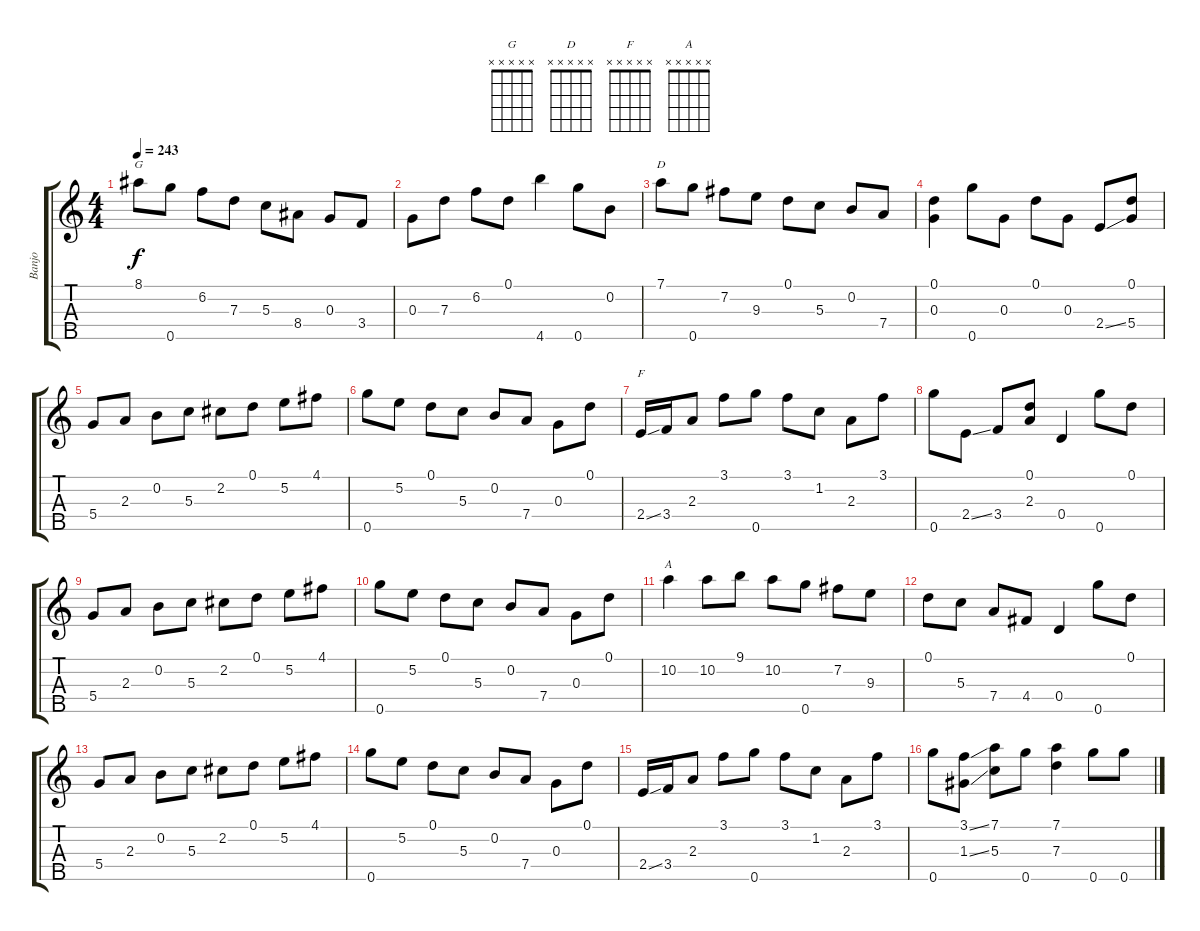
\track ("Banjo" "Banjo") {instrument banjo}
\staff {score tabs}
\tuning (D4 B3 G3 D3 G4) {hide}
\displaytranspose 12
\chord ("G" x x x x x) {firstfret 0}
\chord ("D" x x x x x) {firstfret 0}
\chord ("F" x x x x x) {firstfret 0}
\chord ("A" x x x x x) {firstfret 0}
\ts (4 4)
\tempo 243
\clef g2
\ks c
8.1.8{ch "G" dy f} 0.5.8 6.2.8 7.3.8 5.3.8 8.4.8 0.3.8 3.4.8 |
0.3.8 7.3.8 6.2.8 0.1.8 4.5.4 0.5.8 0.2.8 |
7.1.8{ch "D"} 0.5.8 7.2.8 9.3.8 0.1.8 5.3.8 0.2.8 7.4.8 |
(0.1 0.3).4 0.5.8 0.3.8 0.1.8 0.3.8 2.4{ss}.8 (0.1 5.4).8 |
5.4.8 2.3.8 0.2.8 5.3.8 2.2.8 0.1.8 5.2.8 4.1.8 |
0.5.8 5.2.8 0.1.8 5.3.8 0.2.8 7.4.8 0.3.8 0.1.8 |
2.4{ss}.16{ch "F"} 3.4.16 2.3.8 3.1.8 0.5.8 3.1.8 1.2.8 2.3.8 3.1.8 |
0.5.8 2.4{ss}.8 3.4.8 (0.1 2.3).8 0.4.4 0.5.8 0.1.8 |
5.4.8 2.3.8 0.2.8 5.3.8 2.2.8 0.1.8 5.2.8 4.1.8 |
0.5.8 5.2.8 0.1.8 5.3.8 0.2.8 7.4.8 0.3.8 0.1.8 |
10.2.4{ch "A"} 10.2.8 9.1.8 10.2.8 0.5.8 7.2.8 9.3.8 |
0.1.8 5.3.8 7.4.8 4.4.8 0.4.4 0.5.8 0.1.8 |
5.4.8 2.3.8 0.2.8 5.3.8 2.2.8 0.1.8 5.2.8 4.1.8 |
0.5.8 5.2.8 0.1.8 5.3.8 0.2.8 7.4.8 0.3.8 0.1.8 |
2.4{ss}.16 3.4.16 2.3.8 3.1.8 0.5.8 3.1.8 1.2.8 2.3.8 3.1.8 |
0.5.8 (3.1{ss} 1.3{ss}).8 (7.1 5.3).8 0.5.8 (7.1 7.3).4 0.5.8 0.5.8
